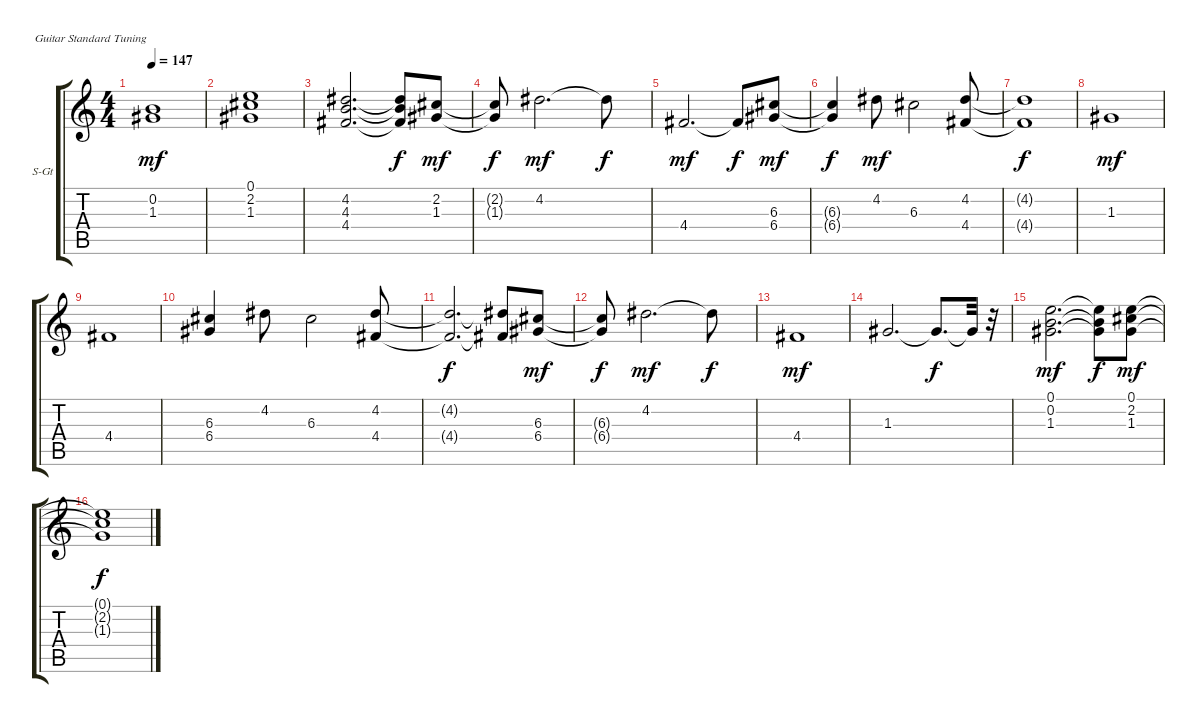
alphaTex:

\bracketExtendMode groupsimilarinstruments
\firstSystemTrackNameOrientation horizontal
\otherSystemsTrackNameOrientation horizontal
\track ("Keyboard 1" "S-Gt") {instrument synthstrings2}
\staff {score tabs}
\tuning (E4 B3 G3 D3 A2 E2)
\displaytranspose 12
\ts (4 4)
\tempo 147
\clef g2
\ks c
(0.2 1.3).1{dy mf} |
(0.1 2.2 1.3).1 |
(4.2 4.3 4.4).2{d} (4.2{t} 4.3{t} 4.4{t}).8{dy f} (2.2 1.3).8{dy mf} |
(2.2{t} 1.3{t}).8{dy f} 4.2.2{d dy mf} 4.2{t}.8{dy f} |
4.4.2{d dy mf} 4.4{t}.8{dy f} (6.3 6.4).8{dy mf} |
(6.3{t} 6.4{t}).4{dy f} 4.2.8{dy mf} 6.3.2 (4.2 4.4).8 |
(4.2{t} 4.4{t}).1{dy f} |
1.3.1{dy mf} |
4.4.1 |
(6.3 6.4).4 4.2.8 6.3.2 (4.2 4.4).8 |
(4.2{t} 4.4{t}).2{d dy f} (4.2{t} 4.4{t}).8 (6.3 6.4).8{dy mf} |
(6.3{t} 6.4{t}).8{dy f} 4.2.2{d dy mf} 4.2{t}.8{dy f} |
4.4.1{dy mf} |
1.3.2{d} 1.3{t}.8{d dy f} 1.3{t}.32 r.32 |
(0.1 0.2 1.3).2{d dy mf} (0.1{t} 0.2{t} 1.3{t}).8{dy f} (0.1 2.2 1.3).8{dy mf} |
(0.1{t} 2.2{t} 1.3{t}).1{dy f}
